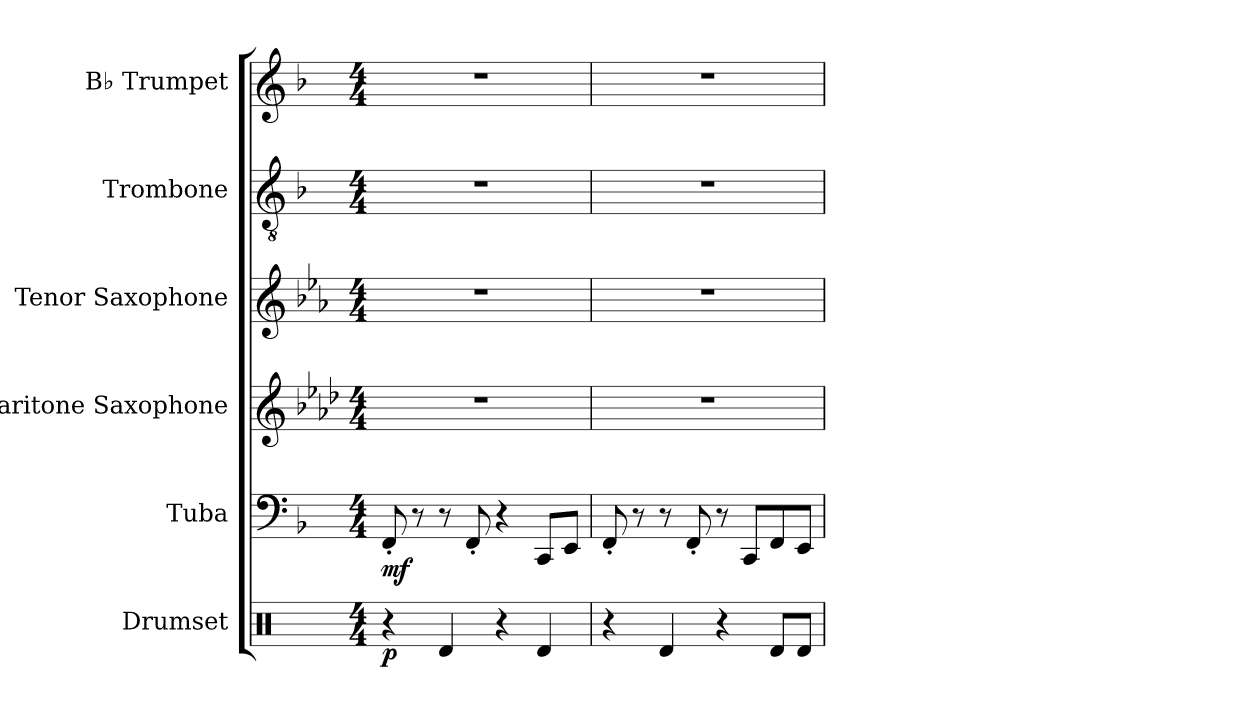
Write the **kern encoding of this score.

**kern	**dynam	**kern	**dynam	**kern	**kern	**kern	**kern
*part6	*part6	*part5	*part5	*part4	*part3	*part2	*part1
*staff6	*staff6	*staff5	*staff5	*staff4	*staff3	*staff2	*staff1
*I"Drumset	*	*I"Tuba	*	*I"Baritone Saxophone	*I"Tenor Saxophone	*I"Trombone	*I"B♭ Trumpet
*I'D. Set	*	*I'Tba.	*	*I'Bar. Sax.	*I'T. Sax.	*I'Tbn.	*I'B♭ Tpt.
*clefX	*	*clefF4	*	*clefG2	*clefG2	*clefGv2	*clefG2
*	*	*	*	*ITrd12c21	*ITrd8c14	*ITrd1c2	*ITrd1c2
*k[]	*	*k[b-]	*	*k[b-e-a-d-]	*k[b-e-a-]	*k[b-e-a-]	*k[b-e-a-]
*M4/4	*	*M4/4	*	*M4/4	*M4/4	*M4/4	*M4/4
*MM114	*	*MM114	*	*MM114	*MM114	*MM114	*MM114
=1	=1	=1	=1	=1	=1	=1	=1
!	!LO:DY:b	!	!LO:DY:b	!	!	!	!
4r	p	8FF'	mf	1r	1r	1r	1r
.	.	8r	.	.	.	.	.
4Rd	.	8r	.	.	.	.	.
.	.	8FF'	.	.	.	.	.
4r	.	4r	.	.	.	.	.
4Rd	.	8CCL	.	.	.	.	.
.	.	8EEJ	.	.	.	.	.
=2	=2	=2	=2	=2	=2	=2	=2
4r	.	8FF'	.	1r	1r	1r	1r
.	.	8r	.	.	.	.	.
4Rd	.	8r	.	.	.	.	.
.	.	8FF'	.	.	.	.	.
4r	.	8r	.	.	.	.	.
.	.	8CCL	.	.	.	.	.
8RdL	.	8FF	.	.	.	.	.
8RdJ	.	8EEJ	.	.	.	.	.
=	=	=	=	=	=	=	=
*-	*-	*-	*-	*-	*-	*-	*-
